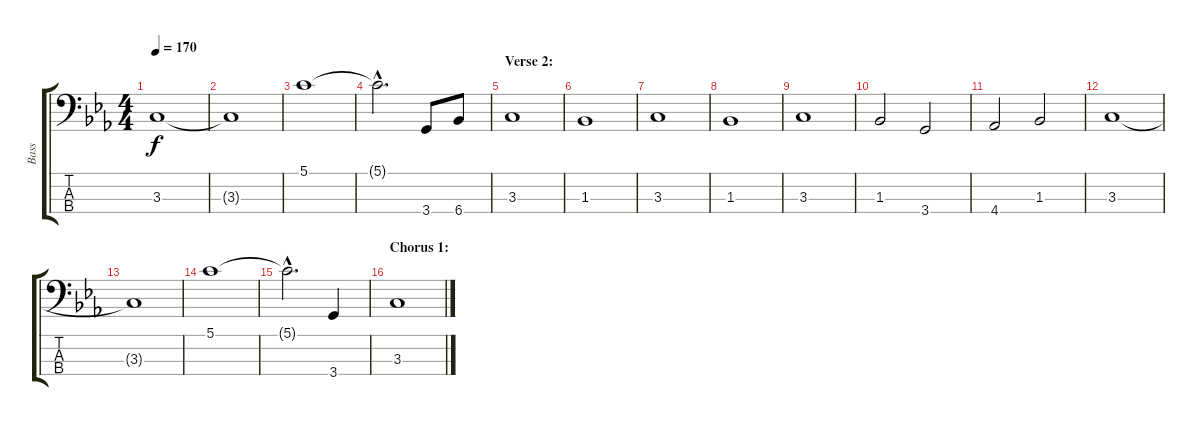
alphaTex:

\track ("Bass" "Bass") {instrument electricbassfinger}
\staff {score tabs}
\tuning (G2 D2 A1 E1) {hide}
\ts (4 4)
\tempo 170
\clef f4
\ks cminor
3.3.1{dy f} |
3.3{t}.1 |
5.1.1 |
5.1{hac t}.2{d} 3.4.8 6.4.8 |
\section ("" "Verse 2:")
3.3.1 |
1.3.1 |
3.3.1 |
1.3.1 |
3.3.1 |
1.3.2 3.4.2 |
4.4.2 1.3.2 |
3.3.1 |
3.3{t}.1 |
5.1.1 |
5.1{hac t}.2{d} 3.4.4 |
\section ("" "Chorus 1:")
3.3.1
